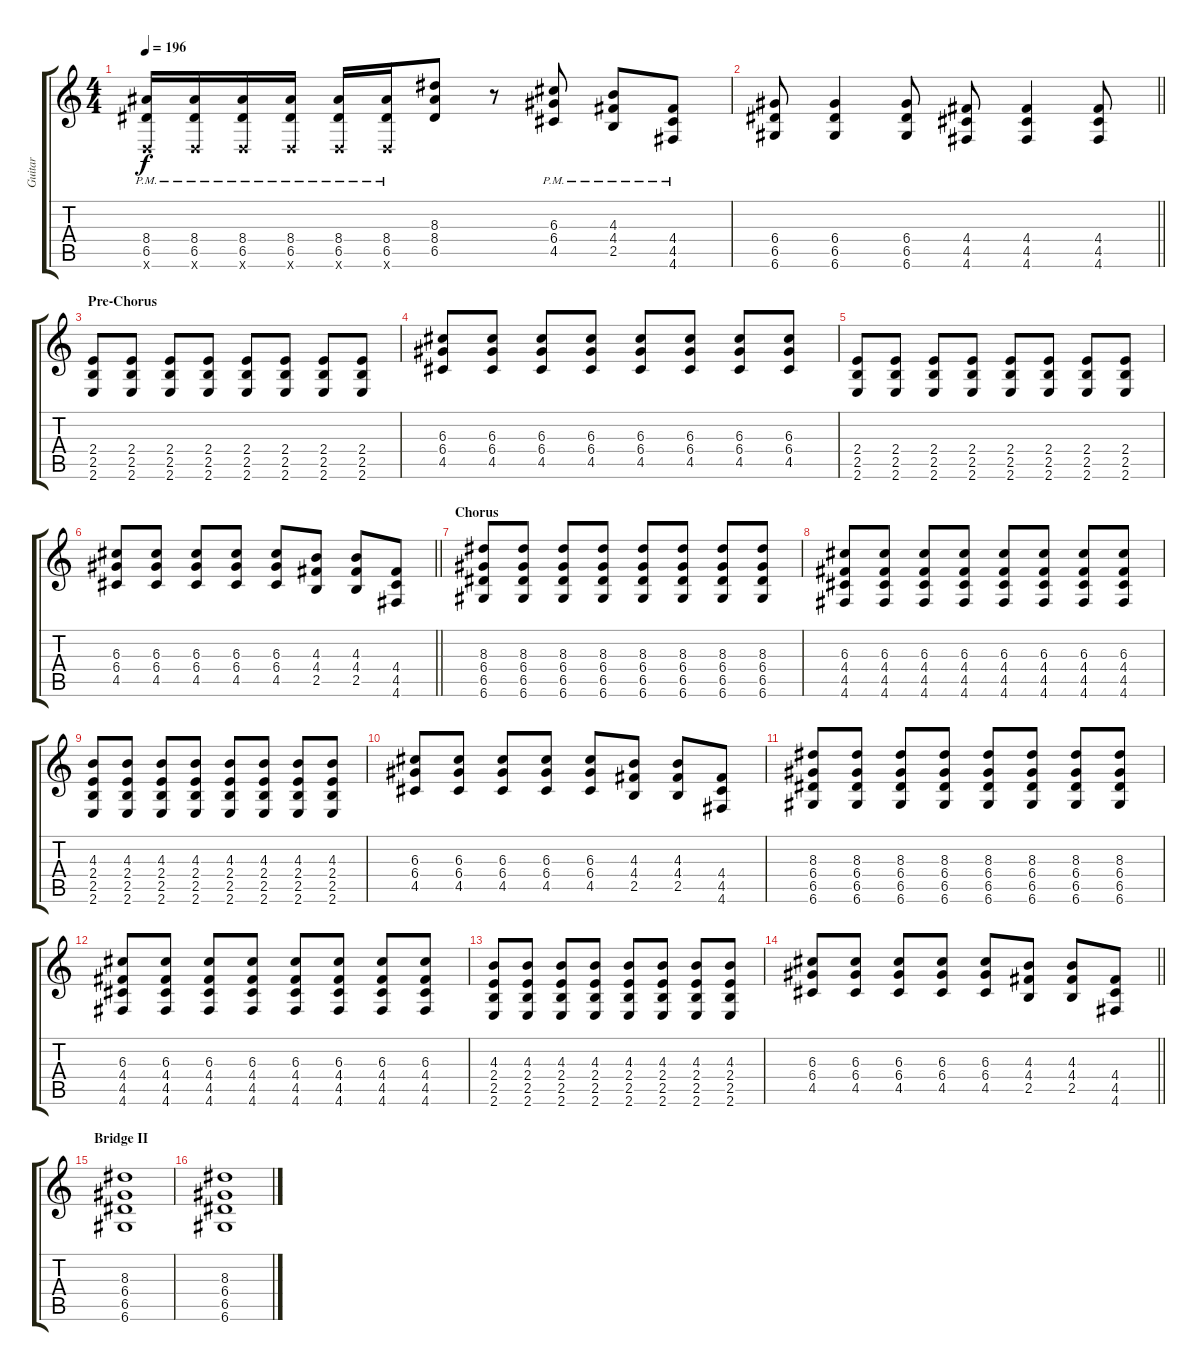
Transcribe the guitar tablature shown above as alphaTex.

\track ("Guitar" "Guitar") {instrument distortionguitar}
\staff {score tabs}
\tuning (E4 B3 G3 D3 A2 D2) {hide}
\ts (4 4)
\tempo 196
\clef g2
\ks c
(8.4{pm} 6.5{pm} 0.6{x}).16{dy f} (8.4{pm} 6.5{pm} 0.6{x}).16 (8.4{pm} 6.5{pm} 0.6{x}).16 (8.4{pm} 6.5{pm} 0.6{x}).16 (8.4{pm} 6.5{pm} 0.6{x}).16 (8.4{pm} 6.5{pm} 0.6{x}).16 (8.3 8.4 6.5).8 r.8 (6.3{pm} 6.4{pm} 4.5{pm}).8 (4.3{pm} 4.4 2.5{pm}).8 (4.4{pm} 4.5{pm} 4.6{pm}).8 |
\barLineRight lightlight
(6.4 6.5 6.6).8 (6.4 6.5 6.6).4 (6.4 6.5 6.6).8 (4.4 4.5 4.6).8 (4.4 4.5 4.6).4 (4.4 4.5 4.6).8 |
\section ("" "Pre-Chorus")
(2.4 2.5 2.6).8 (2.4 2.5 2.6).8 (2.4 2.5 2.6).8 (2.4 2.5 2.6).8 (2.4 2.5 2.6).8 (2.4 2.5 2.6).8 (2.4 2.5 2.6).8 (2.4 2.5 2.6).8 |
(6.3 6.4 4.5).8 (6.3 6.4 4.5).8 (6.3 6.4 4.5).8 (6.3 6.4 4.5).8 (6.3 6.4 4.5).8 (6.3 6.4 4.5).8 (6.3 6.4 4.5).8 (6.3 6.4 4.5).8 |
(2.4 2.5 2.6).8 (2.4 2.5 2.6).8 (2.4 2.5 2.6).8 (2.4 2.5 2.6).8 (2.4 2.5 2.6).8 (2.4 2.5 2.6).8 (2.4 2.5 2.6).8 (2.4 2.5 2.6).8 |
\barLineRight lightlight
(6.3 6.4 4.5).8 (6.3 6.4 4.5).8 (6.3 6.4 4.5).8 (6.3 6.4 4.5).8 (6.3 6.4 4.5).8 (4.3 4.4 2.5).8 (4.3 4.4 2.5).8 (4.4 4.5 4.6).8 |
\section ("" "Chorus")
(8.3 6.4 6.5 6.6).8 (8.3 6.4 6.5 6.6).8 (8.3 6.4 6.5 6.6).8 (8.3 6.4 6.5 6.6).8 (8.3 6.4 6.5 6.6).8 (8.3 6.4 6.5 6.6).8 (8.3 6.4 6.5 6.6).8 (8.3 6.4 6.5 6.6).8 |
(6.3 4.4 4.5 4.6).8 (6.3 4.4 4.5 4.6).8 (6.3 4.4 4.5 4.6).8 (6.3 4.4 4.5 4.6).8 (6.3 4.4 4.5 4.6).8 (6.3 4.4 4.5 4.6).8 (6.3 4.4 4.5 4.6).8 (6.3 4.4 4.5 4.6).8 |
(4.3 2.4 2.5 2.6).8 (4.3 2.4 2.5 2.6).8 (4.3 2.4 2.5 2.6).8 (4.3 2.4 2.5 2.6).8 (4.3 2.4 2.5 2.6).8 (4.3 2.4 2.5 2.6).8 (4.3 2.4 2.5 2.6).8 (4.3 2.4 2.5 2.6).8 |
(6.3 6.4 4.5).8 (6.3 6.4 4.5).8 (6.3 6.4 4.5).8 (6.3 6.4 4.5).8 (6.3 6.4 4.5).8 (4.3 4.4 2.5).8 (4.3 4.4 2.5).8 (4.4 4.5 4.6).8 |
(8.3 6.4 6.5 6.6).8 (8.3 6.4 6.5 6.6).8 (8.3 6.4 6.5 6.6).8 (8.3 6.4 6.5 6.6).8 (8.3 6.4 6.5 6.6).8 (8.3 6.4 6.5 6.6).8 (8.3 6.4 6.5 6.6).8 (8.3 6.4 6.5 6.6).8 |
(6.3 4.4 4.5 4.6).8 (6.3 4.4 4.5 4.6).8 (6.3 4.4 4.5 4.6).8 (6.3 4.4 4.5 4.6).8 (6.3 4.4 4.5 4.6).8 (6.3 4.4 4.5 4.6).8 (6.3 4.4 4.5 4.6).8 (6.3 4.4 4.5 4.6).8 |
(4.3 2.4 2.5 2.6).8 (4.3 2.4 2.5 2.6).8 (4.3 2.4 2.5 2.6).8 (4.3 2.4 2.5 2.6).8 (4.3 2.4 2.5 2.6).8 (4.3 2.4 2.5 2.6).8 (4.3 2.4 2.5 2.6).8 (4.3 2.4 2.5 2.6).8 |
\barLineRight lightlight
(6.3 6.4 4.5).8 (6.3 6.4 4.5).8 (6.3 6.4 4.5).8 (6.3 6.4 4.5).8 (6.3 6.4 4.5).8 (4.3 4.4 2.5).8 (4.3 4.4 2.5).8 (4.4 4.5 4.6).8 |
\section ("" "Bridge II")
(8.3 6.4 6.5 6.6).1 |
(8.3 6.4 6.5 6.6).1
